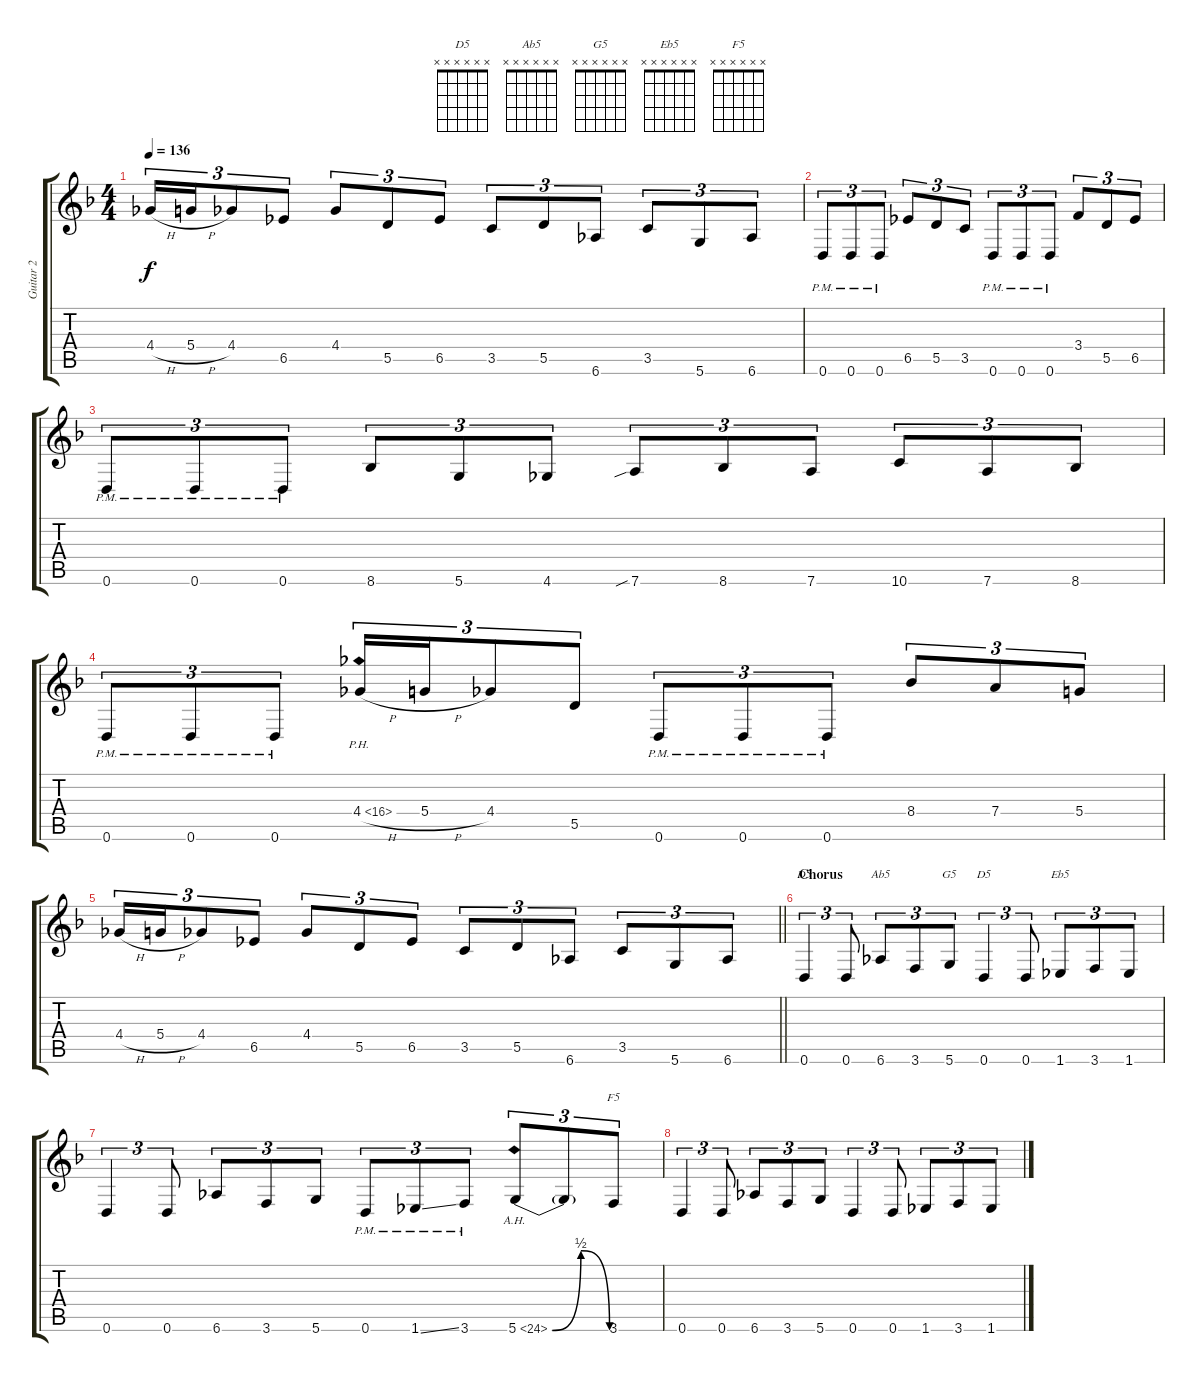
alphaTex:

\track ("Guitar 2" "Guitar 2") {instrument distortionguitar}
\staff {score tabs}
\tuning (E4 B3 G3 D3 A2 D2) {hide}
\chord ("D5" x x x x 0 0)
\chord ("Ab5" x x x x x x)
\chord ("G5" x x x x x x)
\chord ("D5" x x x x x x)
\chord ("Eb5" x x x x x x)
\chord ("F5" x x x x x x)
\ts (4 4)
\tempo 136
\clef g2
\ks dminor
4.4{h}.16{tu (3 2) dy f} 5.4{h}.16{tu (3 2)} 4.4.8{tu (3 2)} 6.5.8{tu (3 2)} 4.4.8{tu (3 2)} 5.5.8{tu (3 2)} 6.5.8{tu (3 2)} 3.5.8{tu (3 2)} 5.5.8{tu (3 2)} 6.6.8{tu (3 2)} 3.5.8{tu (3 2)} 5.6.8{tu (3 2)} 6.6.8{tu (3 2)} |
0.6{pm}.8{tu (3 2)} 0.6{pm}.8{tu (3 2)} 0.6{pm}.8{tu (3 2)} 6.5.8{tu (3 2)} 5.5.8{tu (3 2)} 3.5.8{tu (3 2)} 0.6{pm}.8{tu (3 2)} 0.6{pm}.8{tu (3 2)} 0.6{pm}.8{tu (3 2)} 3.4.8{tu (3 2)} 5.5.8{tu (3 2)} 6.5.8{tu (3 2)} |
0.6{pm}.8{tu (3 2)} 0.6{pm}.8{tu (3 2)} 0.6{pm}.8{tu (3 2)} 8.6.8{tu (3 2)} 5.6.8{tu (3 2)} 4.6.8{tu (3 2)} 7.6{sib}.8{tu (3 2)} 8.6.8{tu (3 2)} 7.6.8{tu (3 2)} 10.6.8{tu (3 2)} 7.6.8{tu (3 2)} 8.6.8{tu (3 2)} |
0.6{pm}.8{tu (3 2)} 0.6{pm}.8{tu (3 2)} 0.6{pm}.8{tu (3 2)} 4.4{ph 12 h}.16{tu (3 2)} 5.4{h}.16{tu (3 2)} 4.4.8{tu (3 2)} 5.5.8{tu (3 2)} 0.6{pm}.8{tu (3 2)} 0.6{pm}.8{tu (3 2)} 0.6{pm}.8{tu (3 2)} 8.4.8{tu (3 2)} 7.4.8{tu (3 2)} 5.4.8{tu (3 2)} |
\barLineRight lightlight
4.4{h}.16{tu (3 2)} 5.4{h}.16{tu (3 2)} 4.4.8{tu (3 2)} 6.5.8{tu (3 2)} 4.4.8{tu (3 2)} 5.5.8{tu (3 2)} 6.5.8{tu (3 2)} 3.5.8{tu (3 2)} 5.5.8{tu (3 2)} 6.6.8{tu (3 2)} 3.5.8{tu (3 2)} 5.6.8{tu (3 2)} 6.6.8{tu (3 2)} |
\section ("" "Chorus")
0.6.4{tu (3 2) ch "D5"} 0.6.8{tu (3 2)} 6.6.8{tu (3 2) ch "Ab5"} 3.6.8{tu (3 2)} 5.6.8{tu (3 2) ch "G5"} 0.6.4{tu (3 2) ch "D5"} 0.6.8{tu (3 2)} 1.6.8{tu (3 2) ch "Eb5"} 3.6.8{tu (3 2)} 1.6.8{tu (3 2)} |
0.6.4{tu (3 2)} 0.6.8{tu (3 2)} 6.6.8{tu (3 2)} 3.6.8{tu (3 2)} 5.6.8{tu (3 2)} 0.6{pm}.8{tu (3 2)} 1.6{ss pm}.8{tu (3 2)} 3.6{pm}.8{tu (3 2)} 5.6{be (bendrelease 0 0 20 2 20 2 60 0) ah 19}.8{tu (3 2)} 5.6{t}.8{tu (3 2)} 3.6.8{tu (3 2) ch "F5"} |
0.6.4{tu (3 2)} 0.6.8{tu (3 2)} 6.6.8{tu (3 2)} 3.6.8{tu (3 2)} 5.6.8{tu (3 2)} 0.6.4{tu (3 2)} 0.6.8{tu (3 2)} 1.6.8{tu (3 2)} 3.6.8{tu (3 2)} 1.6.8{tu (3 2)}
